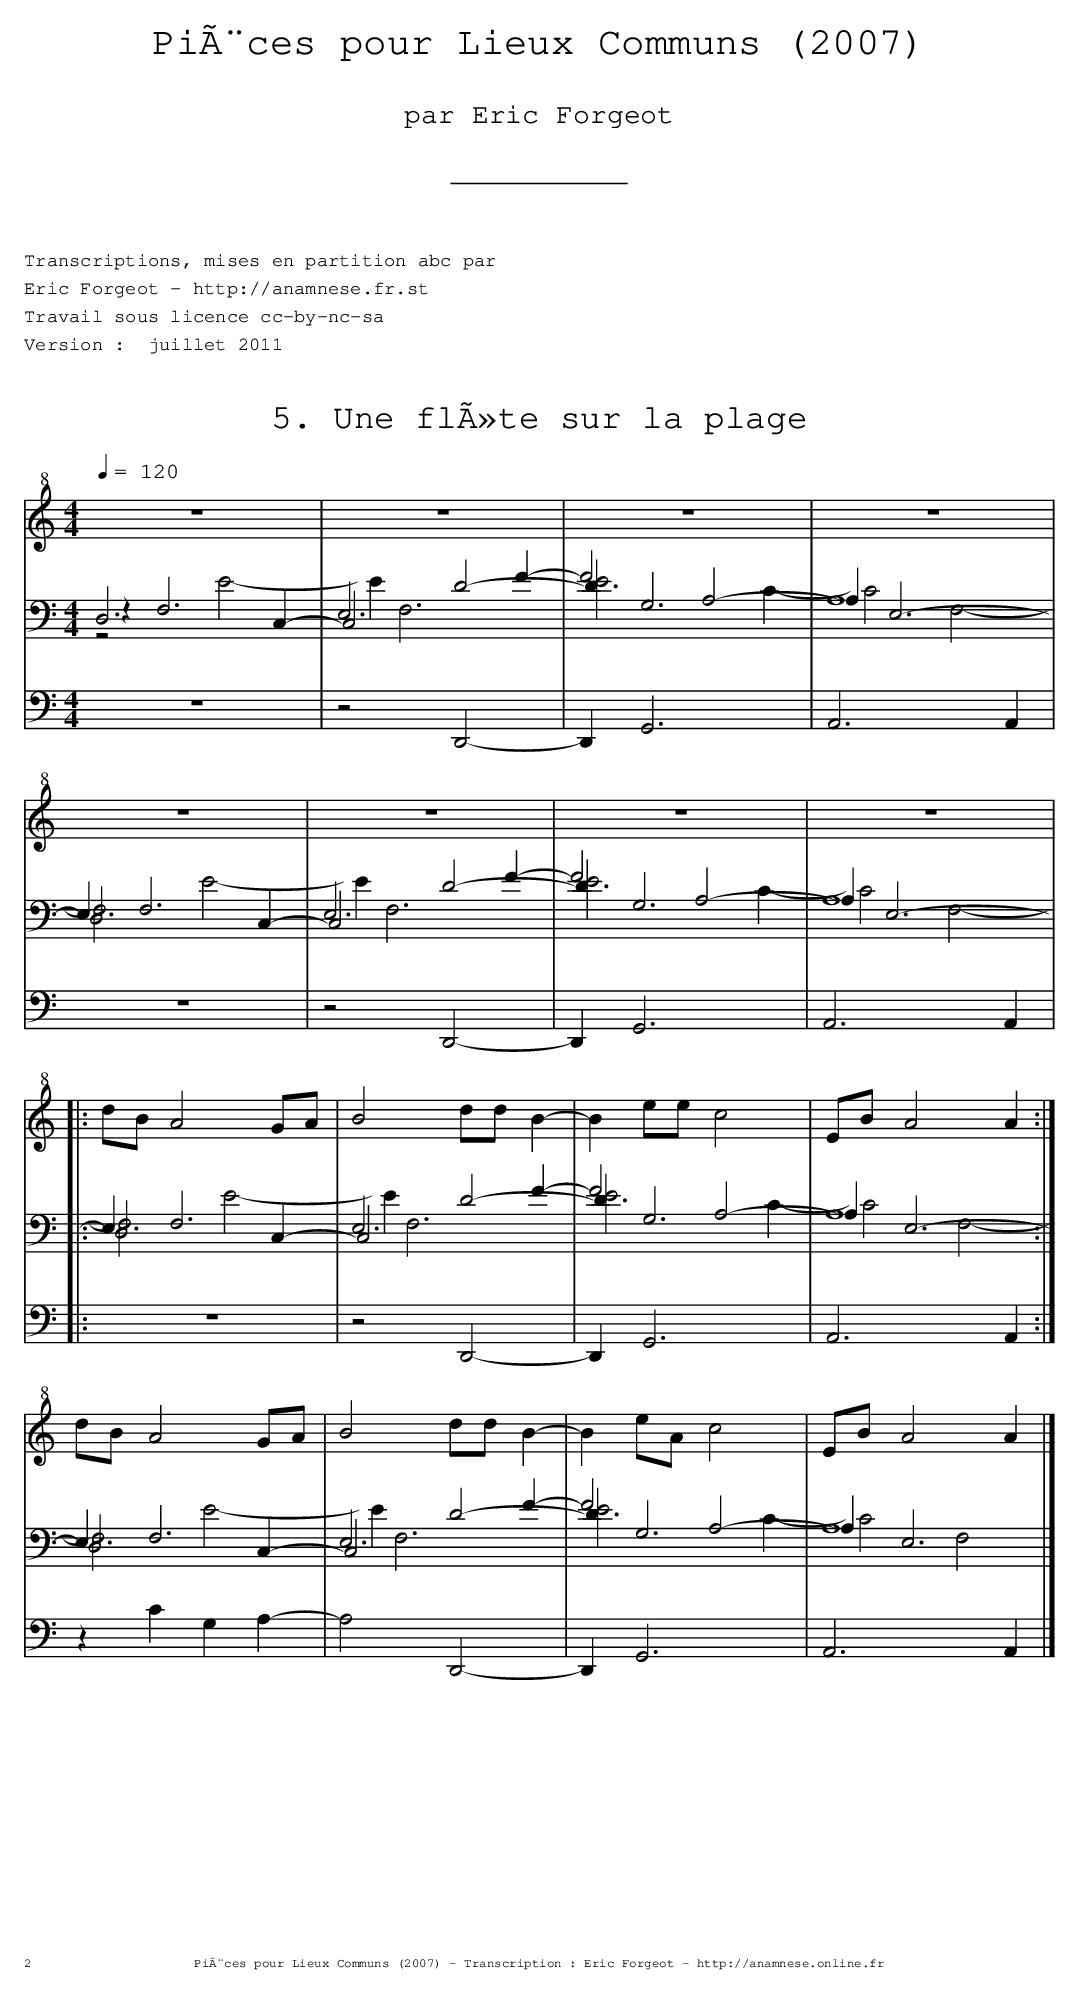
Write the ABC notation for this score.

X:1
T:5. Une flûte sur la plage
M:4/4
L:1/8
Q:1/4=120
K:C
V:1
K:C treble+8
%%staves 1 (2  3 4) 5
z8 | z8 | z8 | z8 |
z8 | z8 | z8 | z8 |
|: dB A4 GA | B4 dd B2- | B2 ee c4 | EB A4 A2 :|
dB A4 GA | B4 dd B2- | B2 eA c4 | EB A4 A2 |]
V:2
K:C bass
D,6 C,2- | C,4 D4- | D2 G,6 | A,8 |
D,6 C,2- | C,4 D4- | D2 G,6 | A,8 |
|: D,6 C,2- | C,4 D4- | D2 G,6 | A,8 :|
D,6 C,2- | C,4 D4- | D2 G,6 | A,8 |]
V:3
z2 F,6 | E,6 F2- | F4 A,4- | A,2 E,6-|
E,2 F,6 | E,6 F2- | F4 A,4- | A,2 E,6-|
|: E,2 F,6 | E,6 F2- | F4 A,4- | A,2 E,6- :|
E,2 F,6 | E,6 F2- | F4 A,4- | A,2 E,6 |]
V:4
z4 E4- | E2 F,6 | E6 C2- | C4 F,4- |
F,4 E4- | E2 F,6 | E6 C2- | C4 F,4- |
|: F,4 E4- | E2 F,6 | E6 C2- | C4 F,4-:|
F,4 E4- | E2 F,6 | E6 C2- | C4 F,4 |]
V:5
z8 | z4 D,,4- | D,,2 G,,6 | A,,6 A,,2 |
z8 | z4 D,,4- | D,,2 G,,6 | A,,6 A,,2 |
|: z8 | z4 D,,4- | D,,2 G,,6 | A,,6 A,,2 :|
z2 C2 G,2 A,2- | A,4 D,,4-| D,,2 G,,6 | A,,6 A,,2 |]
